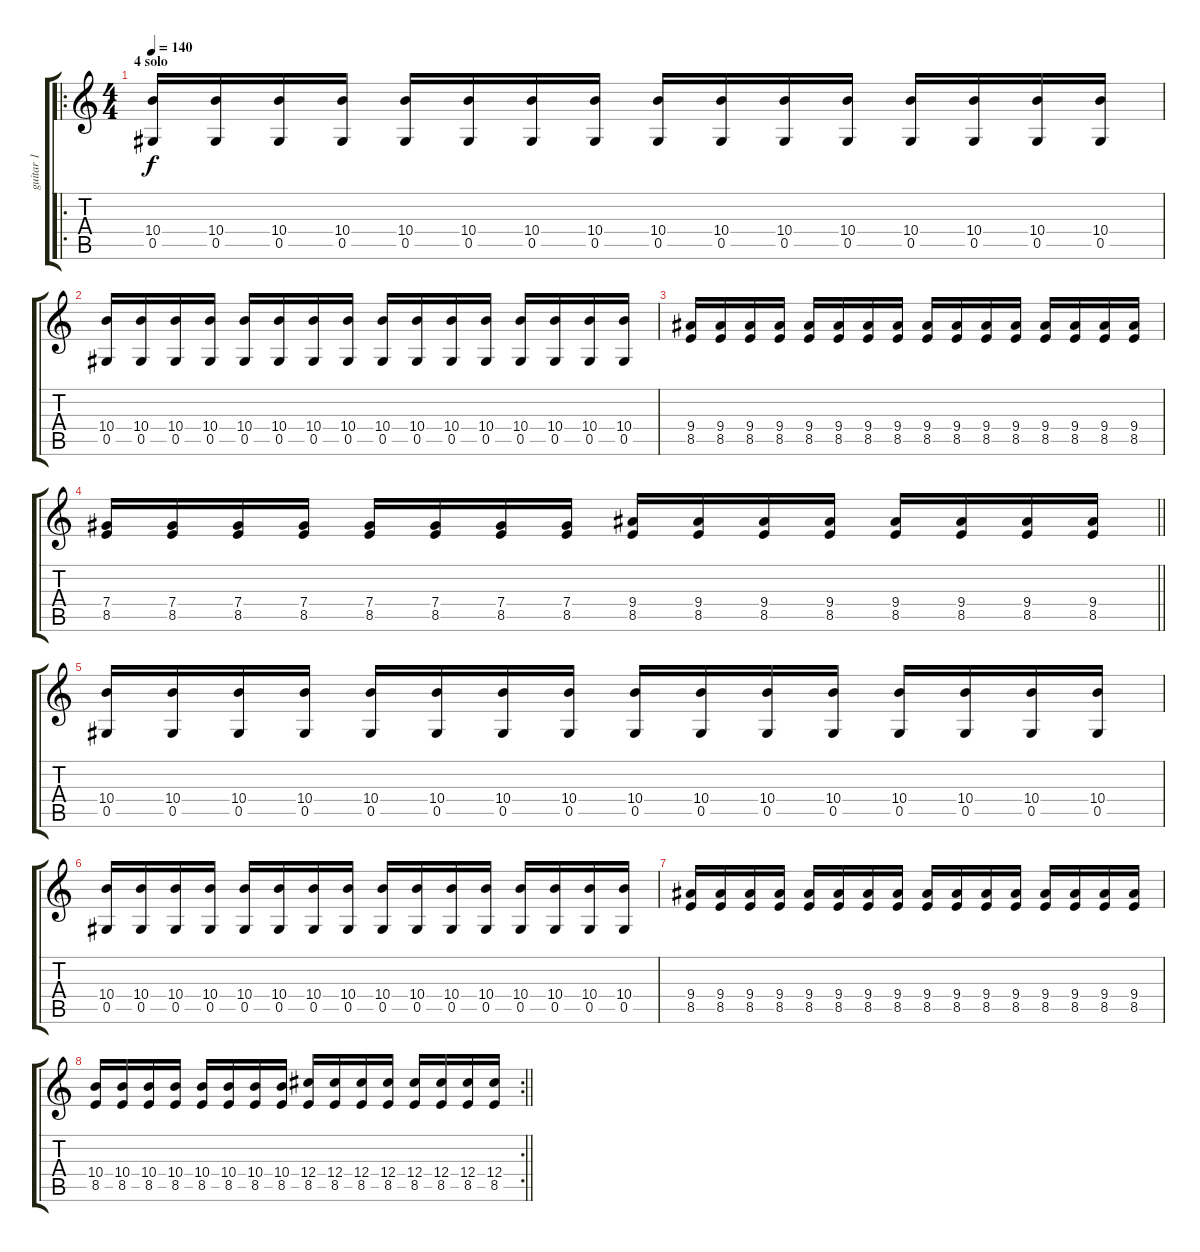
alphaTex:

\track ("guitar 1" "guitar 1") {instrument distortionguitar}
\staff {score tabs}
\tuning (Eb4 Bb3 Gb3 Db3 Ab2 Eb2) {hide}
\ro
\ts (4 4)
\section ("" "4 solo")
\tempo 140
\clef g2
\ks c
(10.4 0.5).16{dy f} (10.4 0.5).16 (10.4 0.5).16 (10.4 0.5).16 (10.4 0.5).16 (10.4 0.5).16 (10.4 0.5).16 (10.4 0.5).16 (10.4 0.5).16 (10.4 0.5).16 (10.4 0.5).16 (10.4 0.5).16 (10.4 0.5).16 (10.4 0.5).16 (10.4 0.5).16 (10.4 0.5).16 |
(10.4 0.5).16 (10.4 0.5).16 (10.4 0.5).16 (10.4 0.5).16 (10.4 0.5).16 (10.4 0.5).16 (10.4 0.5).16 (10.4 0.5).16 (10.4 0.5).16 (10.4 0.5).16 (10.4 0.5).16 (10.4 0.5).16 (10.4 0.5).16 (10.4 0.5).16 (10.4 0.5).16 (10.4 0.5).16 |
(9.4 8.5).16 (9.4 8.5).16 (9.4 8.5).16 (9.4 8.5).16 (9.4 8.5).16 (9.4 8.5).16 (9.4 8.5).16 (9.4 8.5).16 (9.4 8.5).16 (9.4 8.5).16 (9.4 8.5).16 (9.4 8.5).16 (9.4 8.5).16 (9.4 8.5).16 (9.4 8.5).16 (9.4 8.5).16 |
\barLineRight lightlight
(7.4 8.5).16 (7.4 8.5).16 (7.4 8.5).16 (7.4 8.5).16 (7.4 8.5).16 (7.4 8.5).16 (7.4 8.5).16 (7.4 8.5).16 (9.4 8.5).16 (9.4 8.5).16 (9.4 8.5).16 (9.4 8.5).16 (9.4 8.5).16 (9.4 8.5).16 (9.4 8.5).16 (9.4 8.5).16 |
(10.4 0.5).16 (10.4 0.5).16 (10.4 0.5).16 (10.4 0.5).16 (10.4 0.5).16 (10.4 0.5).16 (10.4 0.5).16 (10.4 0.5).16 (10.4 0.5).16 (10.4 0.5).16 (10.4 0.5).16 (10.4 0.5).16 (10.4 0.5).16 (10.4 0.5).16 (10.4 0.5).16 (10.4 0.5).16 |
(10.4 0.5).16 (10.4 0.5).16 (10.4 0.5).16 (10.4 0.5).16 (10.4 0.5).16 (10.4 0.5).16 (10.4 0.5).16 (10.4 0.5).16 (10.4 0.5).16 (10.4 0.5).16 (10.4 0.5).16 (10.4 0.5).16 (10.4 0.5).16 (10.4 0.5).16 (10.4 0.5).16 (10.4 0.5).16 |
(9.4 8.5).16 (9.4 8.5).16 (9.4 8.5).16 (9.4 8.5).16 (9.4 8.5).16 (9.4 8.5).16 (9.4 8.5).16 (9.4 8.5).16 (9.4 8.5).16 (9.4 8.5).16 (9.4 8.5).16 (9.4 8.5).16 (9.4 8.5).16 (9.4 8.5).16 (9.4 8.5).16 (9.4 8.5).16 |
\rc 2
\barLineRight lightlight
(10.4 8.5).16 (10.4 8.5).16 (10.4 8.5).16 (10.4 8.5).16 (10.4 8.5).16 (10.4 8.5).16 (10.4 8.5).16 (10.4 8.5).16 (12.4 8.5).16 (12.4 8.5).16 (12.4 8.5).16 (12.4 8.5).16 (12.4 8.5).16 (12.4 8.5).16 (12.4 8.5).16 (12.4 8.5).16
